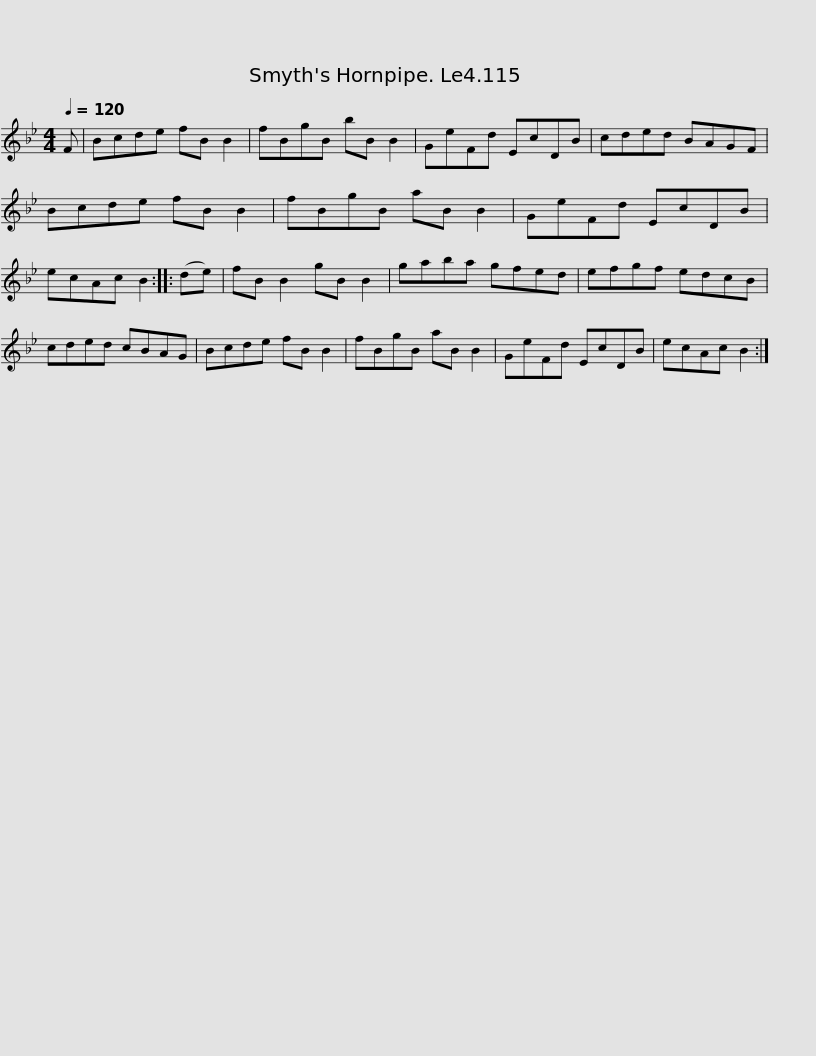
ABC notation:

X:1
L:1/8
Q:1/4=120
M:4/4
I:linebreak $
K:Bb
V:1 treble
V:1
 F | Bcde fB B2 | fBgB bB B2 | GeFd EcDB | cded BAGF | %5
 Bcde fB B2 |$ fBgB aB B2 | GeFd EcDB | ecAc B2 :: (de) | %10
 fB B2 gB B2 | gaba gfed |$ efgf edcB | cded cBAG | Bcde fB B2 | %15
 fBgB aB B2 | GeFd EcDB | ecAc B2 :| %18
